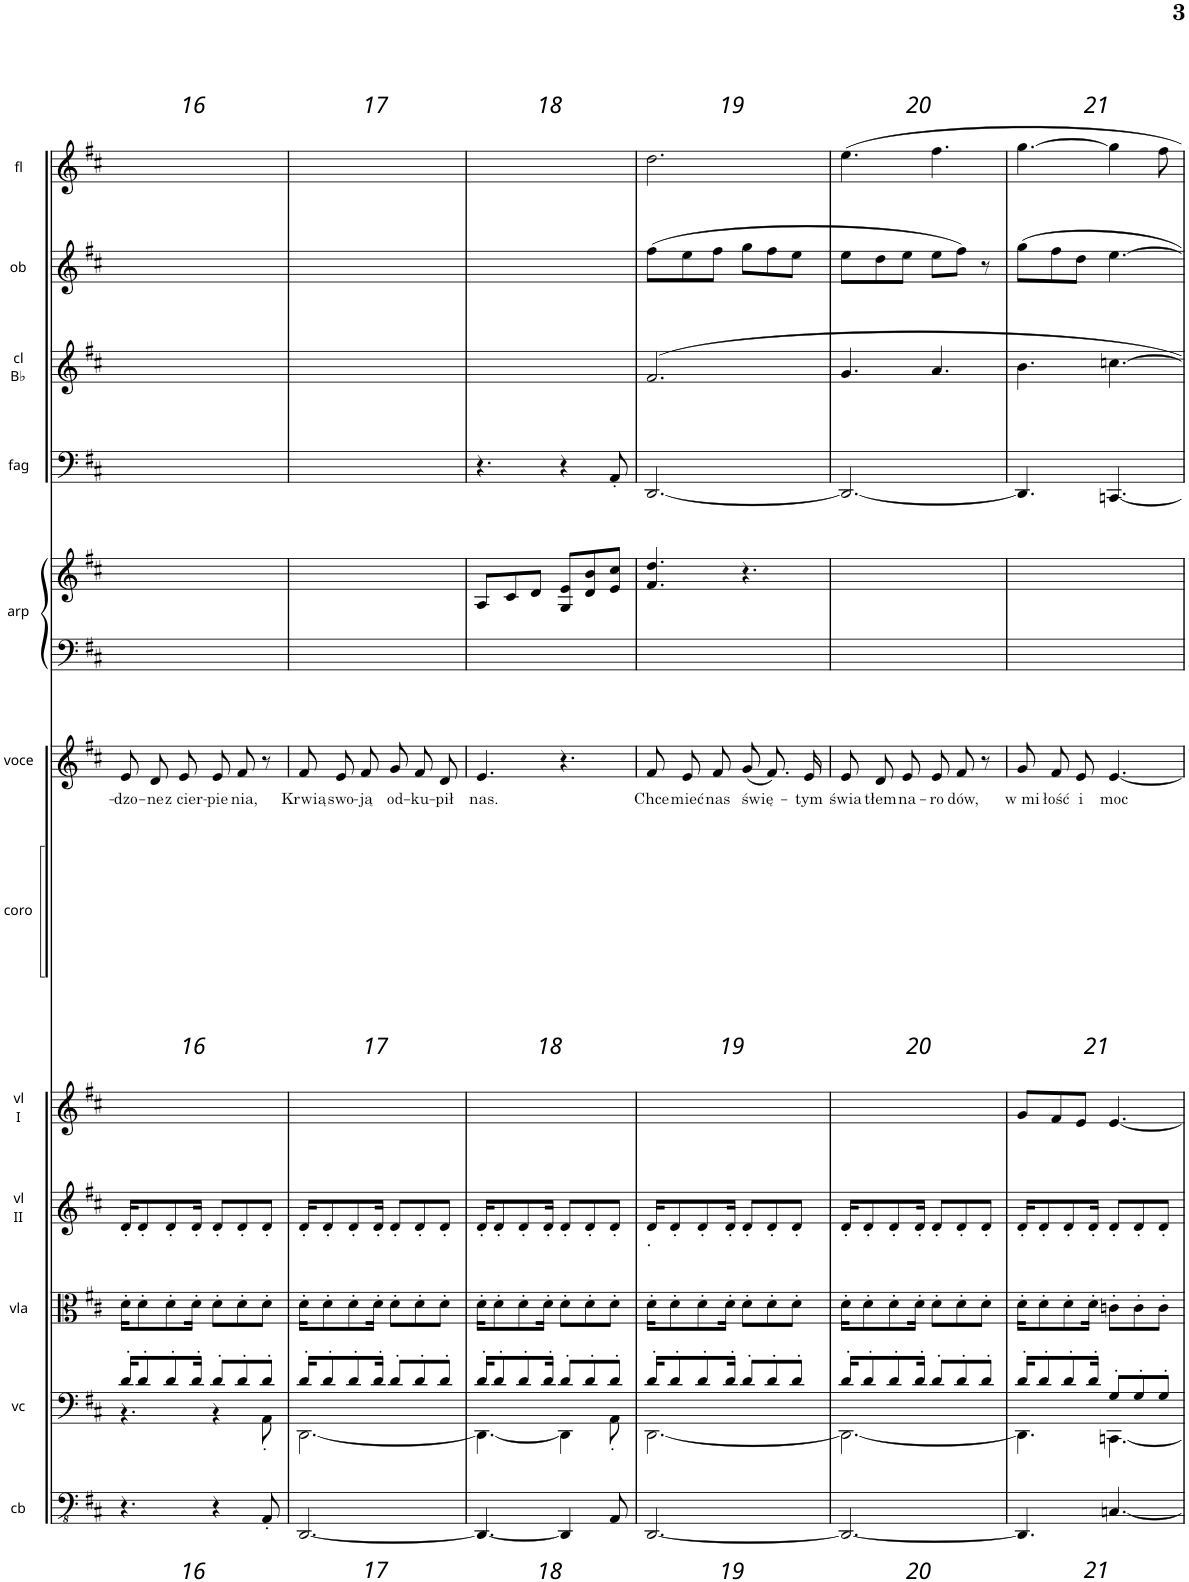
**kern	**kern	**kern	**kern	**kern	**kern	**kern	**kern	**text	**kern	**kern	**kern	**kern	**kern	**kern
*part12	*part11	*part10	*part9	*part8	*part7	*part7	*part6	*part6	*part5	*part5	*part4	*part3	*part2	*part1
*staff14	*staff13	*staff12	*staff11	*staff10	*staff9	*staff8	*staff7	*staff7	*staff6	*staff5	*staff4	*staff3	*staff2	*staff1
*I"contrabbassi	*I"violoncelli	*I"viole	*I"violini II	*I"violini I	*I"coro	*	*I"voce principale	*	*I"arpa	*	*I"fagotto	*I"clarinetto in Bb	*I"oboe	*I"flauto
*I'cb	*I'vc	*	*I'vl II	*I'vl I	*I'coro	*	*I'voce	*	*I'arp	*	*I'fag	*I'cl Bb	*I'ob	*I'fl
!!LO:PB:g=z
*clefFv4	*clefF4	*clefC3	*clefG2	*clefG2	*clefF4	*clefG2	*clefG2	*	*clefF4	*clefG2	*clefF4	*clefG2	*clefG2	*clefG2
*	*	*	*	*	*	*	*	*	*	*	*	*Trd1c2	*	*
*k[f#c#]	*k[f#c#]	*k[f#c#]	*k[f#c#]	*k[f#c#]	*k[f#c#]	*k[f#c#]	*k[f#c#]	*	*k[f#c#]	*k[f#c#]	*k[f#c#]	*k[f#c#]	*k[f#c#]	*k[f#c#]
*M6/8	*M6/8	*M6/8	*M6/8	*M6/8	*M6/8	*M6/8	*M6/8	*	*M6/8	*M6/8	*M6/8	*M6/8	*M6/8	*M6/8
=16	=16	=16	=16	=16	=16	=16	=16	=16	=16	=16	=16	=16	=16	=16
*	*^	*	*	*	*	*	*	*	*	*	*	*	*	*
!	!	!	!	!	!	!	!	!	!LO:LY:b	!	!	!	!	!	!
4.r	16d'/KL	4.r	16d'\KL	16d'/KL	2.ryy	2.ryy	2.ryy	8e/L	-dzo-	2.ryy	2.ryy	2.ryy	2.ryy	2.ryy	2.ryy
.	8d'/	.	8d'\	8d'/	.	.	.	.	.	.	.	.	.	.	.
!	!	!	!	!	!	!	!	!	!LO:LY:b	!	!	!	!	!	!
.	.	.	.	.	.	.	.	8d/	-ne	.	.	.	.	.	.
.	8d'/	.	8d'\	8d'/	.	.	.	.	.	.	.	.	.	.	.
!	!	!	!	!	!	!	!	!	!LO:LY:b	!	!	!	!	!	!
.	.	.	.	.	.	.	.	8e/J	z cier-	.	.	.	.	.	.
.	16d'/Jk	.	16d'\Jk	16d'/Jk	.	.	.	.	.	.	.	.	.	.	.
!	!	!	!	!	!	!	!	!	!LO:LY:b	!	!	!	!	!	!
4r	8d'/L	4r	8d'\L	8d'/L	.	.	.	8e/L	-pie-	.	.	.	.	.	.
!	!	!	!	!	!	!	!	!	!LO:LY:b	!	!	!	!	!	!
.	8d'/	.	8d'\	8d'/	.	.	.	8f#/J	-nia,	.	.	.	.	.	.
8AAA'/	8d'/J	8AA'\	8d'\J	8d'/J	.	.	.	8r	.	.	.	.	.	.	.
=17	=17	=17	=17	=17	=17	=17	=17	=17	=17	=17	=17	=17	=17	=17	=17
!	!	!	!	!	!	!	!	!	!LO:LY:b	!	!	!	!	!	!
[2.DDD/	16d'/KL	[2.DD\	16d'\KL	16d'/KL	2.ryy	2.ryy	2.ryy	8f#/L	Krwią	2.ryy	2.ryy	2.ryy	2.ryy	2.ryy	2.ryy
.	8d'/	.	8d'\	8d'/	.	.	.	.	.	.	.	.	.	.	.
!	!	!	!	!	!	!	!	!	!LO:LY:b	!	!	!	!	!	!
.	.	.	.	.	.	.	.	8e/	swo-	.	.	.	.	.	.
.	8d'/	.	8d'\	8d'/	.	.	.	.	.	.	.	.	.	.	.
!	!	!	!	!	!	!	!	!	!LO:LY:b	!	!	!	!	!	!
.	.	.	.	.	.	.	.	8f#/J	-ją	.	.	.	.	.	.
.	16d'/Jk	.	16d'\Jk	16d'/Jk	.	.	.	.	.	.	.	.	.	.	.
!	!	!	!	!	!	!	!	!	!LO:LY:b	!	!	!	!	!	!
.	8d'/L	.	8d'\L	8d'/L	.	.	.	8g/L	od-	.	.	.	.	.	.
!	!	!	!	!	!	!	!	!	!LO:LY:b	!	!	!	!	!	!
.	8d'/	.	8d'\	8d'/	.	.	.	8f#/	-ku-	.	.	.	.	.	.
!	!	!	!	!	!	!	!	!	!LO:LY:b	!	!	!	!	!	!
.	8d'/J	.	8d'\J	8d'/J	.	.	.	8d/J	-pił	.	.	.	.	.	.
=18	=18	=18	=18	=18	=18	=18	=18	=18	=18	=18	=18	=18	=18	=18	=18
!	!	!	!	!	!	!	!	!	!LO:LY:b	!	!	!	!	!	!
4.DDD/_	16d'/KL	4.DD\_	16d'\KL	16d'/KL	2.ryy	2.ryy	2.ryy	4.e/	nas.	2.ryy	8A/L	4.r	2.ryy	2.ryy	2.ryy
.	8d'/	.	8d'\	8d'/	.	.	.	.	.	.	.	.	.	.	.
.	.	.	.	.	.	.	.	.	.	.	8c#/	.	.	.	.
.	8d'/	.	8d'\	8d'/	.	.	.	.	.	.	.	.	.	.	.
.	.	.	.	.	.	.	.	.	.	.	8d/J	.	.	.	.
.	16d'/Jk	.	16d'\Jk	16d'/Jk	.	.	.	.	.	.	.	.	.	.	.
4DDD/]	8d'/L	4DD\]	8d'\L	8d'/L	.	.	.	4.r	.	.	8G/ 8e/L	4r	.	.	.
.	8d'/	.	8d'\	8d'/	.	.	.	.	.	.	8d/ 8b/	.	.	.	.
8AAA/	8d'/J	8AA'\	8d'\J	8d'/J	.	.	.	.	.	.	8e/ 8cc#/J	8AA'/	.	.	.
=19	=19	=19	=19	=19	=19	=19	=19	=19	=19	=19	=19	=19	=19	=19	=19
!	!	!	!	!	!	!	!	!	!LO:LY:b	!	!	!	!	!	!
[2.DDD/	16d'/KL	[2.DD\	16d'\KL	16d'/KL	2.ryy	2.ryy	2.ryy	8f#/L	Chce	2.ryy	4.f#/ 4.dd/	[2.DD/	2.f#/	(8ff#\L	2.dd\
.	8d'/	.	8d'\	8d'/	.	.	.	.	.	.	.	.	.	.	.
!	!	!	!	!	!	!	!	!	!LO:LY:b	!	!	!	!	!	!
.	.	.	.	.	.	.	.	8e/	mieć	.	.	.	.	8ee\	.
.	8d'/	.	8d'\	8d'/	.	.	.	.	.	.	.	.	.	.	.
!	!	!	!	!	!	!	!	!	!LO:LY:b	!	!	!	!	!	!
.	.	.	.	.	.	.	.	8f#/J	nas	.	.	.	.	8ff#\J	.
.	16d'/Jk	.	16d'\Jk	16d'/Jk	.	.	.	.	.	.	.	.	.	.	.
!	!	!	!	!	!	!	!	!	!LO:LY:b	!	!	!	!	!	!
.	8d'/L	.	8d'\L	8d'/L	.	.	.	(8g/L	świę-	.	4.r	.	.	8gg\L	.
.	8d'/	.	8d'\	8d'/	.	.	.	8.f#/)	.	.	.	.	.	8ff#\	.
.	8d'/J	.	8d'\J	8d'/J	.	.	.	.	.	.	.	.	.	8ee\J	.
!	!	!	!	!	!	!	!	!	!LO:LY:b	!	!	!	!	!	!
.	.	.	.	.	.	.	.	16e/Jk	-tym	.	.	.	.	.	.
=20	=20	=20	=20	=20	=20	=20	=20	=20	=20	=20	=20	=20	=20	=20	=20
!	!	!	!	!	!	!	!	!	!LO:LY:b	!	!	!	!	!	!
2.DDD/_	16d'/KL	2.DD\_	16d'\KL	16d'/KL	2.ryy	2.ryy	2.ryy	8e/L	świa-	2.ryy	2.ryy	2.DD/_	4.g/	8ee\L	4.ee\
.	8d'/	.	8d'\	8d'/	.	.	.	.	.	.	.	.	.	.	.
!	!	!	!	!	!	!	!	!	!LO:LY:b	!	!	!	!	!	!
.	.	.	.	.	.	.	.	8d/	-tłem	.	.	.	.	8dd\	.
.	8d'/	.	8d'\	8d'/	.	.	.	.	.	.	.	.	.	.	.
!	!	!	!	!	!	!	!	!	!LO:LY:b	!	!	!	!	!	!
.	.	.	.	.	.	.	.	8e/J	na-	.	.	.	.	8ee\J	.
.	16d'/Jk	.	16d'\Jk	16d'/Jk	.	.	.	.	.	.	.	.	.	.	.
!	!	!	!	!	!	!	!	!	!LO:LY:b	!	!	!	!	!	!
.	8d'/L	.	8d'\L	8d'/L	.	.	.	8e/L	-ro	.	.	.	4.a/	8ee\L	4.ff#\
!	!	!	!	!	!	!	!	!	!LO:LY:b	!	!	!	!	!	!
.	8d'/	.	8d'\	8d'/	.	.	.	8f#/J	dów,	.	.	.	.	8ff#\J)	.
.	8d'/J	.	8d'\J	8d'/J	.	.	.	8r	.	.	.	.	.	8r	.
=21	=21	=21	=21	=21	=21	=21	=21	=21	=21	=21	=21	=21	=21	=21	=21
!	!	!	!	!	!	!	!	!	!LO:LY:b	!	!	!	!	!	!
4.DDD/]	16d'/KL	4.DD\]	16d'\KL	16d'/KL	8g/L	2.ryy	2.ryy	8g/L	w mi-	2.ryy	2.ryy	4.DD/]	4.b\	8gg\L	[4.gg\
.	8d'/	.	8d'\	8d'/	.	.	.	.	.	.	.	.	.	.	.
!	!	!	!	!	!	!	!	!	!LO:LY:b	!	!	!	!	!	!
.	.	.	.	.	8f#/	.	.	8f#/	-łość	.	.	.	.	8ff#\	.
.	8d'/	.	8d'\	8d'/	.	.	.	.	.	.	.	.	.	.	.
!	!	!	!	!	!	!	!	!	!LO:LY:b	!	!	!	!	!	!
.	.	.	.	.	8e/J	.	.	8e/J	i	.	.	.	.	8dd\J	.
.	16d'/Jk	.	16d'\Jk	16d'/Jk	.	.	.	.	.	.	.	.	.	.	.
!	!	!	!	!	!	!	!	!	!LO:LY:b	!	!	!	!	!	!
[4.CCn/	8G'/L	[4.CCn\	8cn'\L	8d'/L	[4.e/	.	.	[4.e/	moc	.	.	[4.CCn/	[4.ccn\	[4.ee\	4gg\]
.	8G'/	.	8c'\	8d'/	.	.	.	.	.	.	.	.	.	.	.
.	8G'/J	.	8c'\J	8d'/J	.	.	.	.	.	.	.	.	.	.	8ff#\
*	*v	*v	*	*	*	*	*	*	*	*	*	*	*	*	*
=	=	=	=	=	=	=	=	=	=	=	=	=	=	=
*-	*-	*-	*-	*-	*-	*-	*-	*-	*-	*-	*-	*-	*-	*-
